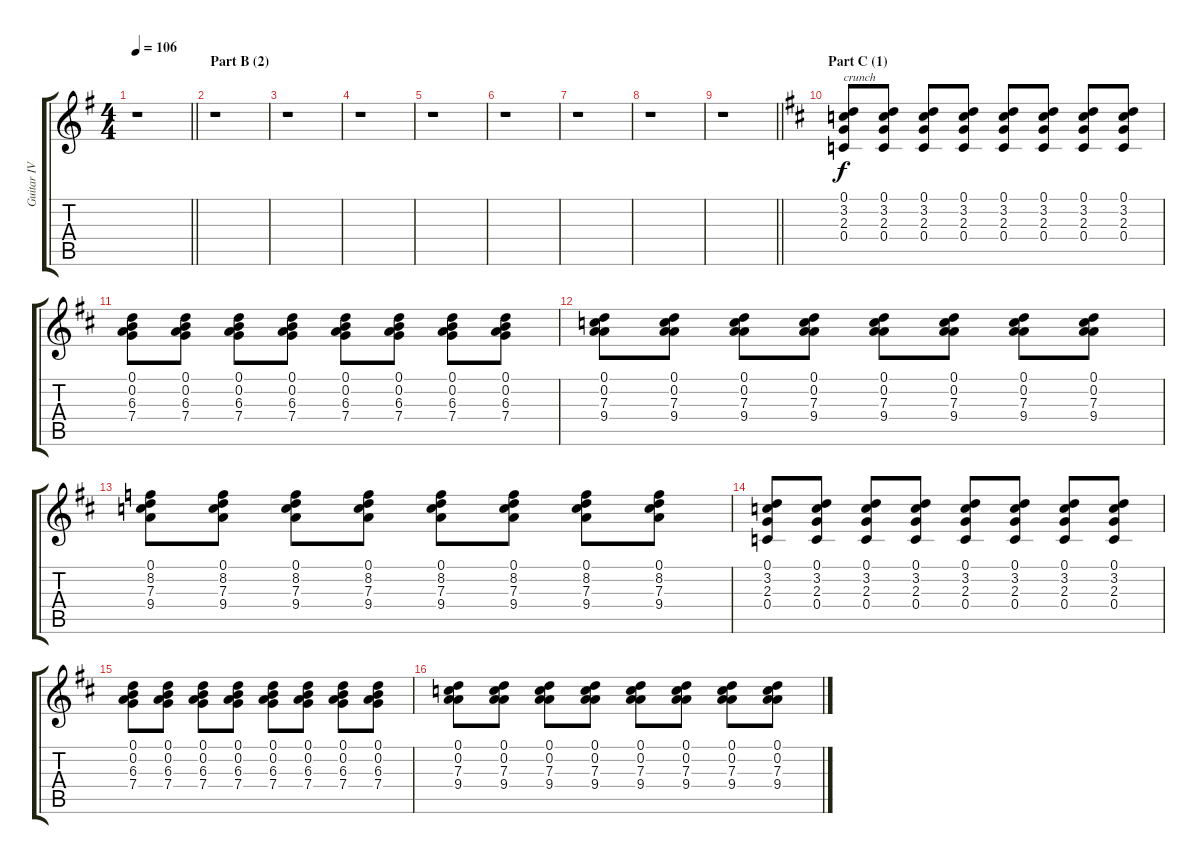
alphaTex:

\track ("Guitar IV (Inoran, Sugizo)" "Guitar IV ") {instrument overdrivenguitar}
\staff {score tabs}
\tuning (D4 A3 F3 C3 G2 D2) {hide}
\ts (4 4)
\tempo 106
\clef g2
\barLineRight lightlight
\ks g
r.1{dy f} |
\section ("" "Part B (2)")
r.1 |
r.1 |
r.1 |
r.1 |
r.1 |
r.1 |
r.1 |
\barLineRight lightlight
r.1 |
\section ("" "Part C (1)")
\ks d
(0.1 3.2 2.3 0.4).8{txt "crunch"} (0.1 3.2 2.3 0.4).8 (0.1 3.2 2.3 0.4).8 (0.1 3.2 2.3 0.4).8 (0.1 3.2 2.3 0.4).8 (0.1 3.2 2.3 0.4).8 (0.1 3.2 2.3 0.4).8 (0.1 3.2 2.3 0.4).8 |
(0.1 0.2 6.3 7.4).8 (0.1 0.2 6.3 7.4).8 (0.1 0.2 6.3 7.4).8 (0.1 0.2 6.3 7.4).8 (0.1 0.2 6.3 7.4).8 (0.1 0.2 6.3 7.4).8 (0.1 0.2 6.3 7.4).8 (0.1 0.2 6.3 7.4).8 |
(0.1 0.2 7.3 9.4).8 (0.1 0.2 7.3 9.4).8 (0.1 0.2 7.3 9.4).8 (0.1 0.2 7.3 9.4).8 (0.1 0.2 7.3 9.4).8 (0.1 0.2 7.3 9.4).8 (0.1 0.2 7.3 9.4).8 (0.1 0.2 7.3 9.4).8 |
(0.1 8.2 7.3 9.4).8 (0.1 8.2 7.3 9.4).8 (0.1 8.2 7.3 9.4).8 (0.1 8.2 7.3 9.4).8 (0.1 8.2 7.3 9.4).8 (0.1 8.2 7.3 9.4).8 (0.1 8.2 7.3 9.4).8 (0.1 8.2 7.3 9.4).8 |
(0.1 3.2 2.3 0.4).8 (0.1 3.2 2.3 0.4).8 (0.1 3.2 2.3 0.4).8 (0.1 3.2 2.3 0.4).8 (0.1 3.2 2.3 0.4).8 (0.1 3.2 2.3 0.4).8 (0.1 3.2 2.3 0.4).8 (0.1 3.2 2.3 0.4).8 |
(0.1 0.2 6.3 7.4).8 (0.1 0.2 6.3 7.4).8 (0.1 0.2 6.3 7.4).8 (0.1 0.2 6.3 7.4).8 (0.1 0.2 6.3 7.4).8 (0.1 0.2 6.3 7.4).8 (0.1 0.2 6.3 7.4).8 (0.1 0.2 6.3 7.4).8 |
(0.1 0.2 7.3 9.4).8 (0.1 0.2 7.3 9.4).8 (0.1 0.2 7.3 9.4).8 (0.1 0.2 7.3 9.4).8 (0.1 0.2 7.3 9.4).8 (0.1 0.2 7.3 9.4).8 (0.1 0.2 7.3 9.4).8 (0.1 0.2 7.3 9.4).8
